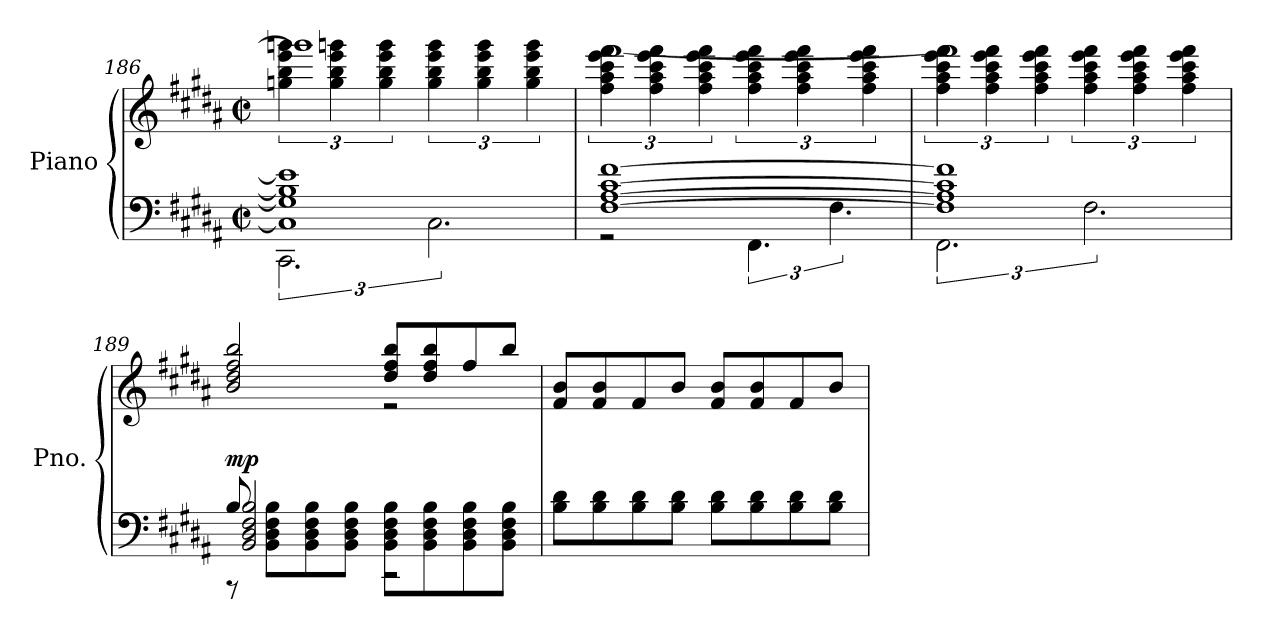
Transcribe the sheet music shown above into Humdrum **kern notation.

**kern	**kern	**dynam
*part1	*part1	*part1
*staff2	*staff1	*staff1/2
*I"Piano	*	*
*I'Pno.	*	*
!!LO:LB:g=z
*clefF4	*clefG2	*
*k[f#c#g#d#a#]	*k[f#c#g#d#a#]	*
*M2/2	*M2/2	*
*met(c|)	*met(c|)	*
=186	=186	=186
*^	*^	*
1C#] 1G] 1B] 1e]	3.CC#	6ggn\ 6bb\ 6eee\ 6gggn\	1ggg]	.
.	.	6gg\ 6bb\ 6eee\ 6ggg\	.	.
.	.	6gg\ 6bb\ 6eee\ 6ggg\	.	.
.	3.C#	6gg\ 6bb\ 6eee\ 6ggg\	.	.
.	.	6gg\ 6bb\ 6eee\ 6ggg\	.	.
.	.	6gg\ 6bb\ 6eee\ 6ggg\	.	.
=187	=187	=187	=187	=187
*	*	*MM170	*	*
[1F# [1A# [1c# [1f#	2r	6ff#\ 6aa#\ 6ccc#\ 6eee\ 6fff#\	[1fff#	.
.	.	6ff#\ 6aa#\ 6ccc#\ 6eee\ 6fff#\	.	.
.	.	6ff#\ 6aa#\ 6ccc#\ 6eee\ 6fff#\	.	.
.	6.FF#\	6ff#\ 6aa#\ 6ccc#\ 6eee\ 6fff#\	.	.
.	.	6ff#\ 6aa#\ 6ccc#\ 6eee\ 6fff#\	.	.
.	6.F#\	.	.	.
.	.	6ff#\ 6aa#\ 6ccc#\ 6eee\ 6fff#\	.	.
=188	=188	=188	=188	=188
*	*	*MM140	*	*
1F#] 1A#] 1c#] 1f#]	3.FF#	6ff#\ 6aa#\ 6ccc#\ 6eee\ 6fff#\	1fff#]	.
.	.	6ff#\ 6aa#\ 6ccc#\ 6eee\ 6fff#\	.	.
.	.	6ff#\ 6aa#\ 6ccc#\ 6eee\ 6fff#\	.	.
.	3.F#	6ff#\ 6aa#\ 6ccc#\ 6eee\ 6fff#\	.	.
.	.	6ff#\ 6aa#\ 6ccc#\ 6eee\ 6fff#\	.	.
.	.	6ff#\ 6aa#\ 6ccc#\ 6eee\ 6fff#\	.	.
*v	*v	*	*	*
!!LO:LB:g=z	!!
=189	=189	=189	=189
*	*MM140	*	*
*^	*	*	*
*	*^	*	*	*
!	!	!	!	!	!LO:DY:b
8B/L	8rAAA	2BB/ 2D#/ 2F#/ 2B/	8ryy	2b/ 2dd#/ 2ff#/ 2bb/	mp
2..ryy	8BB\ 8D#\ 8F#\ 8B\L	.	8d#\ 8f#\ 8b\	.	.
.	8BB\ 8D#\ 8F#\ 8B\	.	8f#\	.	.
.	8BB\ 8D#\ 8F#\ 8B\J	.	8b\J	.	.
.	8BB\ 8D#\ 8F#\ 8B\L	2r	8dd#/ 8ff#/ 8bb/L	2r	.
.	8BB\ 8D#\ 8F#\ 8B\	.	8dd#/ 8ff#/ 8bb/	.	.
.	8BB\ 8D#\ 8F#\ 8B\	.	8ff#/	.	.
.	8BB\ 8D#\ 8F#\ 8B\J	.	8bb/J	.	.
*v	*v	*v	*	*	*
*	*v	*v	*
=190	=190	=190
8B\ 8d#\L	8f#/ 8b/L	.
8B\ 8d#\	8f#/ 8b/	.
8B\ 8d#\	8f#/	.
8B\ 8d#\J	8b/J	.
8B\ 8d#\L	8f#/ 8b/L	.
8B\ 8d#\	8f#/ 8b/	.
8B\ 8d#\	8f#/	.
8B\ 8d#\J	8b/J	.
=	=	=
*-	*-	*-
